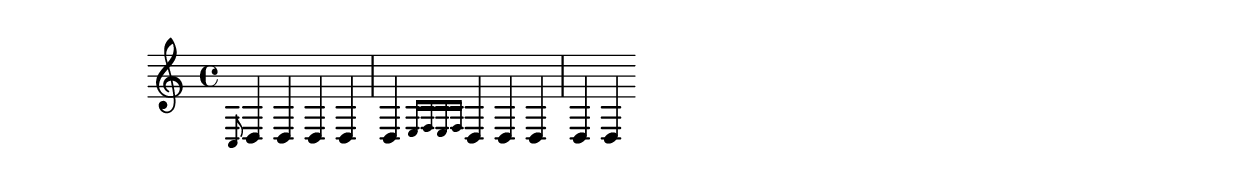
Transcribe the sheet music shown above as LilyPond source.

#(ly:set-option 'old-relative)
\version "2.7.39"
\header{ texidoc = "Tests MIDI output with grace notes. " }

\score { 
  \context Voice \relative c {
    \new Voice = VoiceOne
	\grace {
  \override Stem  #'stroke-style = #"grace"
   c8 
  \revert Stem #'stroke-style }
 d4 d d d d
	\grace {
  \override Stem  #'stroke-style = #"grace"
   e16 f e f 
  \revert Stem #'stroke-style }
 d4 d d d d 
	
  }
  \layout { }  
  \midi { }
}

